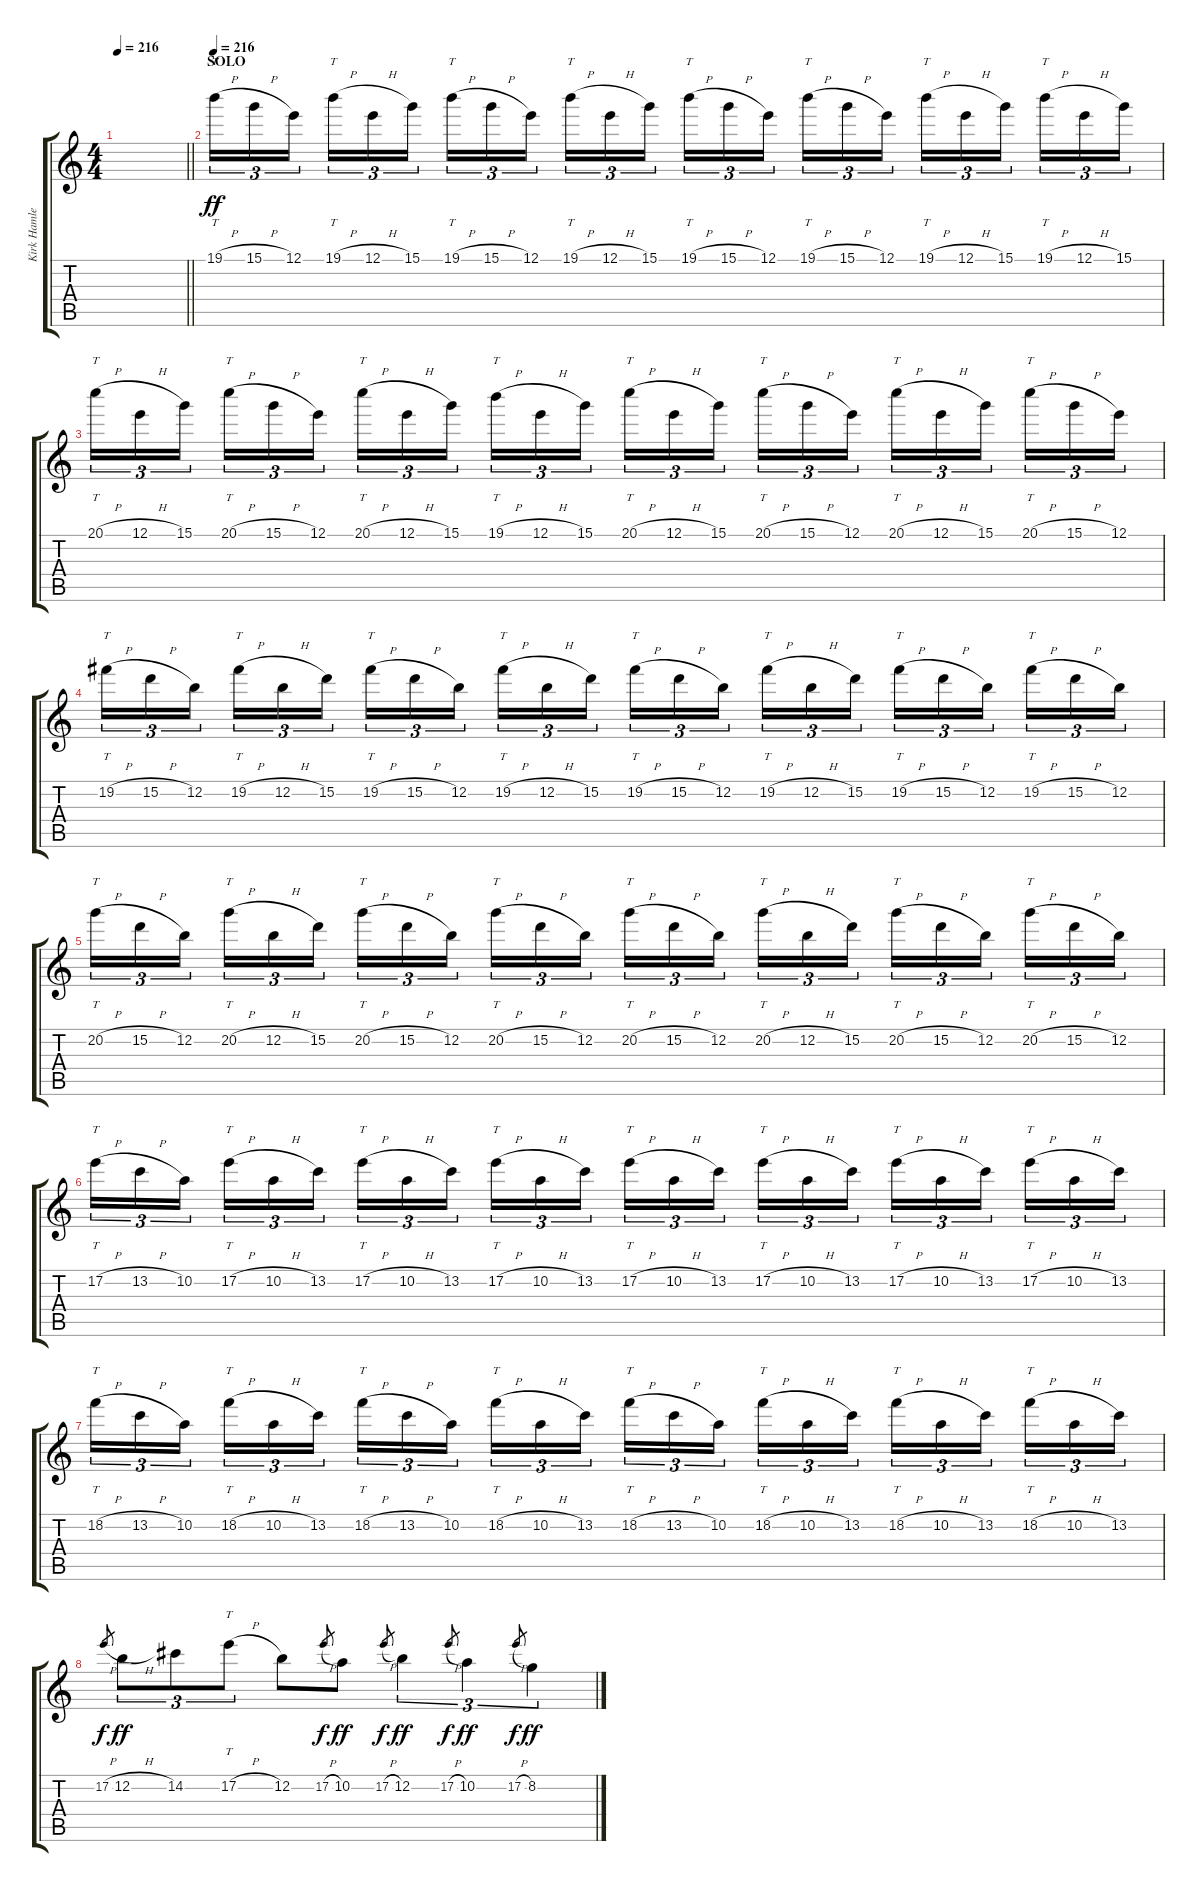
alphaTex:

\track ("Kirk Hamlet" "Kirk Hamle") {instrument acousticguitarsteel}
\staff {score tabs}
\tuning (E4 B3 G3 D3 A2 E2) {hide}
\ts (4 4)
\tempo 216
\clef g2
\barLineRight lightlight
\ks c
|
\section ("" "SOLO")
\tempo 216
19.1{h}.16{tt tu (3 2) dy ff volume 14 instrument overdrivenguitar} 15.1{h}.16{tu (3 2)} 12.1.16{tu (3 2) beam splitsecondary} 19.1{h}.16{tt tu (3 2)} 12.1{h}.16{tu (3 2)} 15.1.16{tu (3 2)} 19.1{h}.16{tt tu (3 2)} 15.1{h}.16{tu (3 2)} 12.1.16{tu (3 2) beam splitsecondary} 19.1{h}.16{tt tu (3 2)} 12.1{h}.16{tu (3 2)} 15.1.16{tu (3 2)} 19.1{h}.16{tt tu (3 2)} 15.1{h}.16{tu (3 2)} 12.1.16{tu (3 2) beam splitsecondary} 19.1{h}.16{tt tu (3 2)} 15.1{h}.16{tu (3 2)} 12.1.16{tu (3 2)} 19.1{h}.16{tt tu (3 2)} 12.1{h}.16{tu (3 2)} 15.1.16{tu (3 2) beam splitsecondary} 19.1{h}.16{tt tu (3 2)} 12.1{h}.16{tu (3 2)} 15.1.16{tu (3 2)} |
20.1{h}.16{tt tu (3 2)} 12.1{h}.16{tu (3 2)} 15.1.16{tu (3 2) beam splitsecondary} 20.1{h}.16{tt tu (3 2)} 15.1{h}.16{tu (3 2)} 12.1.16{tu (3 2)} 20.1{h}.16{tt tu (3 2)} 12.1{h}.16{tu (3 2)} 15.1.16{tu (3 2) beam splitsecondary} 19.1{h}.16{tt tu (3 2)} 12.1{h}.16{tu (3 2)} 15.1.16{tu (3 2)} 20.1{h}.16{tt tu (3 2)} 12.1{h}.16{tu (3 2)} 15.1.16{tu (3 2) beam splitsecondary} 20.1{h}.16{tt tu (3 2)} 15.1{h}.16{tu (3 2)} 12.1.16{tu (3 2)} 20.1{h}.16{tt tu (3 2)} 12.1{h}.16{tu (3 2)} 15.1.16{tu (3 2) beam splitsecondary} 20.1{h}.16{tt tu (3 2)} 15.1{h}.16{tu (3 2)} 12.1.16{tu (3 2)} |
19.2{h}.16{tt tu (3 2)} 15.2{h}.16{tu (3 2)} 12.2.16{tu (3 2) beam splitsecondary} 19.2{h}.16{tt tu (3 2)} 12.2{h}.16{tu (3 2)} 15.2.16{tu (3 2)} 19.2{h}.16{tt tu (3 2)} 15.2{h}.16{tu (3 2)} 12.2.16{tu (3 2) beam splitsecondary} 19.2{h}.16{tt tu (3 2)} 12.2{h}.16{tu (3 2)} 15.2.16{tu (3 2)} 19.2{h}.16{tt tu (3 2)} 15.2{h}.16{tu (3 2)} 12.2.16{tu (3 2) beam splitsecondary} 19.2{h}.16{tt tu (3 2)} 12.2{h}.16{tu (3 2)} 15.2.16{tu (3 2)} 19.2{h}.16{tt tu (3 2)} 15.2{h}.16{tu (3 2)} 12.2.16{tu (3 2) beam splitsecondary} 19.2{h}.16{tt tu (3 2)} 15.2{h}.16{tu (3 2)} 12.2.16{tu (3 2)} |
20.2{h}.16{tt tu (3 2)} 15.2{h}.16{tu (3 2)} 12.2.16{tu (3 2) beam splitsecondary} 20.2{h}.16{tt tu (3 2)} 12.2{h}.16{tu (3 2)} 15.2.16{tu (3 2)} 20.2{h}.16{tt tu (3 2)} 15.2{h}.16{tu (3 2)} 12.2.16{tu (3 2) beam splitsecondary} 20.2{h}.16{tt tu (3 2)} 15.2{h}.16{tu (3 2)} 12.2.16{tu (3 2)} 20.2{h}.16{tt tu (3 2)} 15.2{h}.16{tu (3 2)} 12.2.16{tu (3 2) beam splitsecondary} 20.2{h}.16{tt tu (3 2)} 12.2{h}.16{tu (3 2)} 15.2.16{tu (3 2)} 20.2{h}.16{tt tu (3 2)} 15.2{h}.16{tu (3 2)} 12.2.16{tu (3 2) beam splitsecondary} 20.2{h}.16{tt tu (3 2)} 15.2{h}.16{tu (3 2)} 12.2.16{tu (3 2)} |
17.2{h}.16{tt tu (3 2)} 13.2{h}.16{tu (3 2)} 10.2.16{tu (3 2) beam splitsecondary} 17.2{h}.16{tt tu (3 2)} 10.2{h}.16{tu (3 2)} 13.2.16{tu (3 2)} 17.2{h}.16{tt tu (3 2)} 10.2{h}.16{tu (3 2)} 13.2.16{tu (3 2) beam splitsecondary} 17.2{h}.16{tt tu (3 2)} 10.2{h}.16{tu (3 2)} 13.2.16{tu (3 2)} 17.2{h}.16{tt tu (3 2)} 10.2{h}.16{tu (3 2)} 13.2.16{tu (3 2) beam splitsecondary} 17.2{h}.16{tt tu (3 2)} 10.2{h}.16{tu (3 2)} 13.2.16{tu (3 2)} 17.2{h}.16{tt tu (3 2)} 10.2{h}.16{tu (3 2)} 13.2.16{tu (3 2) beam splitsecondary} 17.2{h}.16{tt tu (3 2)} 10.2{h}.16{tu (3 2)} 13.2.16{tu (3 2)} |
18.2{h}.16{tt tu (3 2)} 13.2{h}.16{tu (3 2)} 10.2.16{tu (3 2) beam splitsecondary} 18.2{h}.16{tt tu (3 2)} 10.2{h}.16{tu (3 2)} 13.2.16{tu (3 2)} 18.2{h}.16{tt tu (3 2)} 13.2{h}.16{tu (3 2)} 10.2.16{tu (3 2) beam splitsecondary} 18.2{h}.16{tt tu (3 2)} 10.2{h}.16{tu (3 2)} 13.2.16{tu (3 2)} 18.2{h}.16{tt tu (3 2)} 13.2{h}.16{tu (3 2)} 10.2.16{tu (3 2) beam splitsecondary} 18.2{h}.16{tt tu (3 2)} 10.2{h}.16{tu (3 2)} 13.2.16{tu (3 2)} 18.2{h}.16{tt tu (3 2)} 10.2{h}.16{tu (3 2)} 13.2.16{tu (3 2) beam splitsecondary} 18.2{h}.16{tt tu (3 2)} 10.2{h}.16{tu (3 2)} 13.2.16{tu (3 2)} |
17.2{h}.8{gr dy f} 12.2{h}.8{tu (3 2) dy ff} 14.2.8{tu (3 2)} 17.2{h}.8{tt tu (3 2)} 12.2.8 17.2{h}.8{gr dy f} 10.2.8{dy ff} 17.2{h}.8{gr dy f} 12.2.4{tu (3 2) dy ff} 17.2{h}.8{gr dy f} 10.2.4{tu (3 2) dy ff} 17.2{h}.8{gr dy f} 8.2.4{tu (3 2) dy ff}
